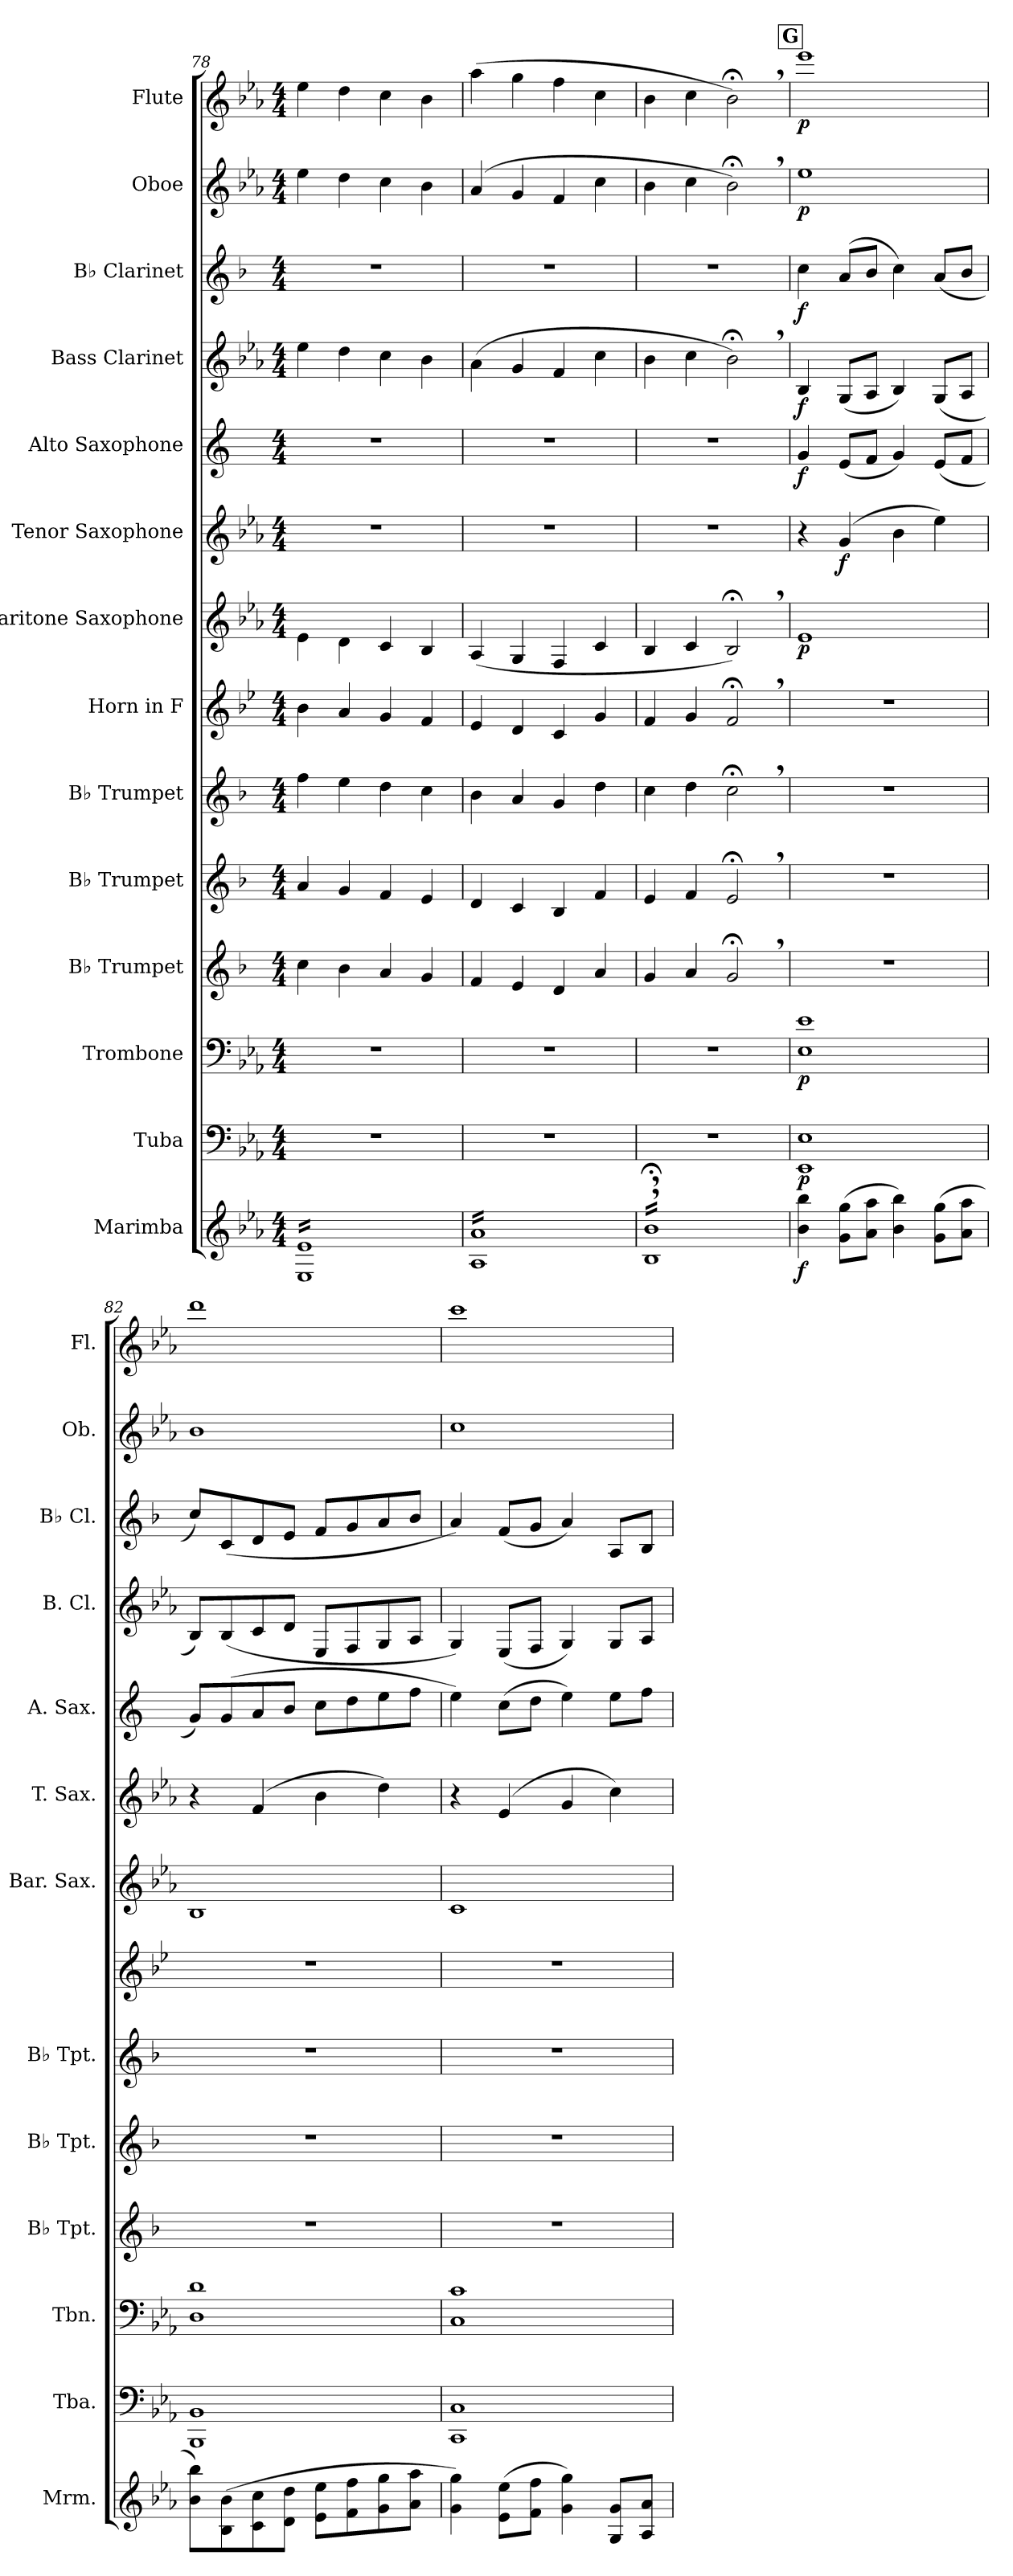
**kern	**dynam	**kern	**dynam	**kern	**dynam	**kern	**kern	**kern	**kern	**kern	**dynam	**kern	**dynam	**kern	**dynam	**kern	**dynam	**kern	**dynam	**kern	**dynam	**kern	**dynam
*part14	*part14	*part13	*part13	*part12	*part12	*part11	*part10	*part9	*part8	*part7	*part7	*part6	*part6	*part5	*part5	*part4	*part4	*part3	*part3	*part2	*part2	*part1	*part1
*staff14	*staff14	*staff13	*staff13	*staff12	*staff12	*staff11	*staff10	*staff9	*staff8	*staff7	*staff7	*staff6	*staff6	*staff5	*staff5	*staff4	*staff4	*staff3	*staff3	*staff2	*staff2	*staff1	*staff1
*I"Marimba	*	*I"Tuba	*	*I"Trombone	*	*I"B♭ Trumpet	*I"B♭ Trumpet	*I"B♭ Trumpet	*I"Horn in F	*I"Baritone Saxophone	*	*I"Tenor Saxophone	*	*I"Alto Saxophone	*	*I"Bass Clarinet	*	*I"B♭ Clarinet	*	*I"Oboe	*	*I"Flute	*
*I'Mrm.	*	*I'Tba.	*	*I'Tbn.	*	*I'B♭ Tpt.	*I'B♭ Tpt.	*I'B♭ Tpt.	*	*I'Bar. Sax.	*	*I'T. Sax.	*	*I'A. Sax.	*	*I'B. Cl.	*	*I'B♭ Cl.	*	*I'Ob.	*	*I'Fl.	*
*clefG2	*	*clefF4	*	*clefF4	*	*clefG2	*clefG2	*clefG2	*clefG2	*clefG2	*	*clefG2	*	*clefG2	*	*clefG2	*	*clefG2	*	*clefG2	*	*clefG2	*
*	*	*	*	*	*	*ITrd1c2	*ITrd1c2	*ITrd1c2	*ITrd4c7	*ITrd12c21	*	*ITrd8c14	*	*ITrd5c9	*	*ITrd8c14	*	*ITrd1c2	*	*	*	*	*
*k[b-e-a-]	*	*k[b-e-a-]	*	*k[b-e-a-]	*	*k[b-e-a-]	*k[b-e-a-]	*k[b-e-a-]	*k[b-e-a-]	*k[b-e-a-]	*	*k[b-e-a-]	*	*k[b-e-a-]	*	*k[b-e-a-]	*	*k[b-e-a-]	*	*k[b-e-a-]	*	*k[b-e-a-]	*
*M4/4	*	*M4/4	*	*M4/4	*	*M4/4	*M4/4	*M4/4	*M4/4	*M4/4	*	*M4/4	*	*M4/4	*	*M4/4	*	*M4/4	*	*M4/4	*	*M4/4	*
=78	=78	=78	=78	=78	=78	=78	=78	=78	=78	=78	=78	=78	=78	=78	=78	=78	=78	=78	=78	=78	=78	=78	=78
*tremolo	*	*	*	*	*	*	*	*	*	*	*	*	*	*	*	*	*	*	*	*	*	*	*
16E- 16e-LL	.	1r	.	1r	.	4b-\	4g/	4ee-\	4e-\	4E-\	.	1r	.	1r	.	4e-\	.	1r	.	4ee-\	.	4ee-\	.
16E- 16e-	.	.	.	.	.	.	.	.	.	.	.	.	.	.	.	.	.	.	.	.	.	.	.
16E- 16e-	.	.	.	.	.	.	.	.	.	.	.	.	.	.	.	.	.	.	.	.	.	.	.
16E- 16e-	.	.	.	.	.	.	.	.	.	.	.	.	.	.	.	.	.	.	.	.	.	.	.
16E- 16e-	.	.	.	.	.	4a-\	4f/	4dd\	4d/	4D\	.	.	.	.	.	4d\	.	.	.	4dd\	.	4dd\	.
16E- 16e-	.	.	.	.	.	.	.	.	.	.	.	.	.	.	.	.	.	.	.	.	.	.	.
16E- 16e-	.	.	.	.	.	.	.	.	.	.	.	.	.	.	.	.	.	.	.	.	.	.	.
16E- 16e-	.	.	.	.	.	.	.	.	.	.	.	.	.	.	.	.	.	.	.	.	.	.	.
16E- 16e-	.	.	.	.	.	4g/	4e-/	4cc\	4c/	4C/	.	.	.	.	.	4c\	.	.	.	4cc\	.	4cc\	.
16E- 16e-	.	.	.	.	.	.	.	.	.	.	.	.	.	.	.	.	.	.	.	.	.	.	.
16E- 16e-	.	.	.	.	.	.	.	.	.	.	.	.	.	.	.	.	.	.	.	.	.	.	.
16E- 16e-	.	.	.	.	.	.	.	.	.	.	.	.	.	.	.	.	.	.	.	.	.	.	.
16E- 16e-	.	.	.	.	.	4f/	4d/	4b-\	4B-/	4BB-/	.	.	.	.	.	4B-\	.	.	.	4b-\	.	4b-\	.
16E- 16e-	.	.	.	.	.	.	.	.	.	.	.	.	.	.	.	.	.	.	.	.	.	.	.
16E- 16e-	.	.	.	.	.	.	.	.	.	.	.	.	.	.	.	.	.	.	.	.	.	.	.
16E- 16e-JJ	.	.	.	.	.	.	.	.	.	.	.	.	.	.	.	.	.	.	.	.	.	.	.
!!LO:PB:g=z
=79	=79	=79	=79	=79	=79	=79	=79	=79	=79	=79	=79	=79	=79	=79	=79	=79	=79	=79	=79	=79	=79	=79	=79
16A- 16a-LL	.	1r	.	1r	.	4e-/	4c/	4a-\	4A-/	(4AA-/	.	1r	.	1r	.	(4A-\	.	1r	.	(4a-/	.	(4aa-\	.
16A- 16a-	.	.	.	.	.	.	.	.	.	.	.	.	.	.	.	.	.	.	.	.	.	.	.
16A- 16a-	.	.	.	.	.	.	.	.	.	.	.	.	.	.	.	.	.	.	.	.	.	.	.
16A- 16a-	.	.	.	.	.	.	.	.	.	.	.	.	.	.	.	.	.	.	.	.	.	.	.
16A- 16a-	.	.	.	.	.	4d/	4B-/	4g/	4G/	4GG/	.	.	.	.	.	4G/	.	.	.	4g/	.	4gg\	.
16A- 16a-	.	.	.	.	.	.	.	.	.	.	.	.	.	.	.	.	.	.	.	.	.	.	.
16A- 16a-	.	.	.	.	.	.	.	.	.	.	.	.	.	.	.	.	.	.	.	.	.	.	.
16A- 16a-	.	.	.	.	.	.	.	.	.	.	.	.	.	.	.	.	.	.	.	.	.	.	.
16A- 16a-	.	.	.	.	.	4c/	4A-/	4f/	4F/	4FF/	.	.	.	.	.	4F/	.	.	.	4f/	.	4ff\	.
16A- 16a-	.	.	.	.	.	.	.	.	.	.	.	.	.	.	.	.	.	.	.	.	.	.	.
16A- 16a-	.	.	.	.	.	.	.	.	.	.	.	.	.	.	.	.	.	.	.	.	.	.	.
16A- 16a-	.	.	.	.	.	.	.	.	.	.	.	.	.	.	.	.	.	.	.	.	.	.	.
16A- 16a-	.	.	.	.	.	4g/	4e-/	4cc\	4c/	4C/	.	.	.	.	.	4c\	.	.	.	4cc\	.	4cc\	.
16A- 16a-	.	.	.	.	.	.	.	.	.	.	.	.	.	.	.	.	.	.	.	.	.	.	.
16A- 16a-	.	.	.	.	.	.	.	.	.	.	.	.	.	.	.	.	.	.	.	.	.	.	.
16A- 16a-JJ	.	.	.	.	.	.	.	.	.	.	.	.	.	.	.	.	.	.	.	.	.	.	.
=80	=80	=80	=80	=80	=80	=80	=80	=80	=80	=80	=80	=80	=80	=80	=80	=80	=80	=80	=80	=80	=80	=80	=80
16B-;<, 16b-;<,LL	.	1r	.	1r	.	4f/	4d/	4b-\	4B-/	4BB-/	.	1r	.	1r	.	4B-\	.	1r	.	4b-\	.	4b-\	.
16B-;<, 16b-;<,	.	.	.	.	.	.	.	.	.	.	.	.	.	.	.	.	.	.	.	.	.	.	.
16B-;<, 16b-;<,	.	.	.	.	.	.	.	.	.	.	.	.	.	.	.	.	.	.	.	.	.	.	.
16B-;<, 16b-;<,	.	.	.	.	.	.	.	.	.	.	.	.	.	.	.	.	.	.	.	.	.	.	.
16B-;<, 16b-;<,	.	.	.	.	.	4g/	4e-/	4cc\	4c/	4C/	.	.	.	.	.	4c\	.	.	.	4cc\	.	4cc\	.
16B-;<, 16b-;<,	.	.	.	.	.	.	.	.	.	.	.	.	.	.	.	.	.	.	.	.	.	.	.
16B-;<, 16b-;<,	.	.	.	.	.	.	.	.	.	.	.	.	.	.	.	.	.	.	.	.	.	.	.
16B-;<, 16b-;<,	.	.	.	.	.	.	.	.	.	.	.	.	.	.	.	.	.	.	.	.	.	.	.
16B-;<, 16b-;<,	.	.	.	.	.	2f;<,/	2d;<,/	2b-;<,\	2B-;<,/	2BB-;<,/)	.	.	.	.	.	2B-;<,\)	.	.	.	2b-;<,\)	.	2b-;<,\)	.
16B-;<, 16b-;<,	.	.	.	.	.	.	.	.	.	.	.	.	.	.	.	.	.	.	.	.	.	.	.
16B-;<, 16b-;<,	.	.	.	.	.	.	.	.	.	.	.	.	.	.	.	.	.	.	.	.	.	.	.
16B-;<, 16b-;<,	.	.	.	.	.	.	.	.	.	.	.	.	.	.	.	.	.	.	.	.	.	.	.
16B-;<, 16b-;<,	.	.	.	.	.	.	.	.	.	.	.	.	.	.	.	.	.	.	.	.	.	.	.
16B-;<, 16b-;<,	.	.	.	.	.	.	.	.	.	.	.	.	.	.	.	.	.	.	.	.	.	.	.
16B-;<, 16b-;<,	.	.	.	.	.	.	.	.	.	.	.	.	.	.	.	.	.	.	.	.	.	.	.
16B-;<, 16b-;<,JJ	.	.	.	.	.	.	.	.	.	.	.	.	.	.	.	.	.	.	.	.	.	.	.
*Xtremolo	*	*	*	*	*	*	*	*	*	*	*	*	*	*	*	*	*	*	*	*	*	*	*
!!LO:REH:place=s1:a:B:fs=14:t=G
=81	=81	=81	=81	=81	=81	=81	=81	=81	=81	=81	=81	=81	=81	=81	=81	=81	=81	=81	=81	=81	=81	=81	=81
!	!LO:DY:b	!	!LO:DY:b	!	!LO:DY:b	!	!	!	!	!	!LO:DY:b	!	!	!	!LO:DY:b	!	!LO:DY:b	!	!LO:DY:b	!	!LO:DY:b	!	!LO:DY:b
4b-\ 4bb-\	f	1EE- 1E-	p	1E- 1e-	p	1r	1r	1r	1r	1E-	p	4r	.	4B-/	f	4BB-/	f	4b-\	f	1ee-	p	1eee-	p
!	!	!	!	!	!	!	!	!	!	!	!	!	!LO:DY:b	!	!	!	!	!	!	!	!	!	!
(8g\ 8gg\L	.	.	.	.	.	.	.	.	.	.	.	(4G/	f	(8G/L	.	(8GG/L	.	(8g/L	.	.	.	.	.
8a-\ 8aa-\J	.	.	.	.	.	.	.	.	.	.	.	.	.	8A-/J	.	8AA-/J	.	8a-/J	.	.	.	.	.
4b-\ 4bb-\)	.	.	.	.	.	.	.	.	.	.	.	4B-\	.	4B-/)	.	4BB-/)	.	4b-\)	.	.	.	.	.
(8g\ 8gg\L	.	.	.	.	.	.	.	.	.	.	.	4e-\)	.	(8G/L	.	(8GG/L	.	(8g/L	.	.	.	.	.
8a-\ 8aa-\J	.	.	.	.	.	.	.	.	.	.	.	.	.	8A-/J	.	8AA-/J	.	8a-/J	.	.	.	.	.
=82	=82	=82	=82	=82	=82	=82	=82	=82	=82	=82	=82	=82	=82	=82	=82	=82	=82	=82	=82	=82	=82	=82	=82
8b-\ 8bb-\L)	.	1BBB- 1BB-	.	1D 1d	.	1r	1r	1r	1r	1BB-	.	4r	.	8B-/L)	.	8BB-/L)	.	8b-/L)	.	1b-	.	1ddd	.
(8B-\ 8b-\	.	.	.	.	.	.	.	.	.	.	.	.	.	(8B-/	.	(8BB-/	.	(8B-/	.	.	.	.	.
8c\ 8cc\	.	.	.	.	.	.	.	.	.	.	.	(4F/	.	8c/	.	8C/	.	8c/	.	.	.	.	.
8d\ 8dd\J	.	.	.	.	.	.	.	.	.	.	.	.	.	8d/J	.	8D/J	.	8d/J	.	.	.	.	.
8e-\ 8ee-\L	.	.	.	.	.	.	.	.	.	.	.	4B-\	.	8e-\L	.	8EE-/L	.	8e-/L	.	.	.	.	.
8f\ 8ff\	.	.	.	.	.	.	.	.	.	.	.	.	.	8f\	.	8FF/	.	8f/	.	.	.	.	.
8g\ 8gg\	.	.	.	.	.	.	.	.	.	.	.	4d\)	.	8g\	.	8GG/	.	8g/	.	.	.	.	.
8a-\ 8aa-\J	.	.	.	.	.	.	.	.	.	.	.	.	.	8a-\J	.	8AA-/J	.	8a-/J	.	.	.	.	.
=83	=83	=83	=83	=83	=83	=83	=83	=83	=83	=83	=83	=83	=83	=83	=83	=83	=83	=83	=83	=83	=83	=83	=83
*	*	*	*	*^	*	*	*	*	*	*	*	*	*	*	*	*	*	*	*	*	*	*	*
4g\ 4gg\)	.	1CC 1C	.	1C 1c	1ryy	.	1r	1r	1r	1r	1C	.	4r	.	4g\)	.	4GG/)	.	4g/)	.	1cc	.	1ccc	.
(8e-\ 8ee-\L	.	.	.	.	.	.	.	.	.	.	.	.	(4E-/	.	(8e-\L	.	(8EE-/L	.	(8e-/L	.	.	.	.	.
8f\ 8ff\J	.	.	.	.	.	.	.	.	.	.	.	.	.	.	8f\J	.	8FF/J	.	8f/J	.	.	.	.	.
4g\ 4gg\)	.	.	.	.	.	.	.	.	.	.	.	.	4G/	.	4g\)	.	4GG/)	.	4g/)	.	.	.	.	.
8G/ 8g/L	.	.	.	.	.	.	.	.	.	.	.	.	4c\)	.	8g\L	.	8GG/L	.	8G/L	.	.	.	.	.
8A-/ 8a-/J	.	.	.	.	.	.	.	.	.	.	.	.	.	.	8a-\J	.	8AA-/J	.	8A-/J	.	.	.	.	.
*	*	*	*	*v	*v	*	*	*	*	*	*	*	*	*	*	*	*	*	*	*	*	*	*	*
=	=	=	=	=	=	=	=	=	=	=	=	=	=	=	=	=	=	=	=	=	=	=	=
*-	*-	*-	*-	*-	*-	*-	*-	*-	*-	*-	*-	*-	*-	*-	*-	*-	*-	*-	*-	*-	*-	*-	*-
